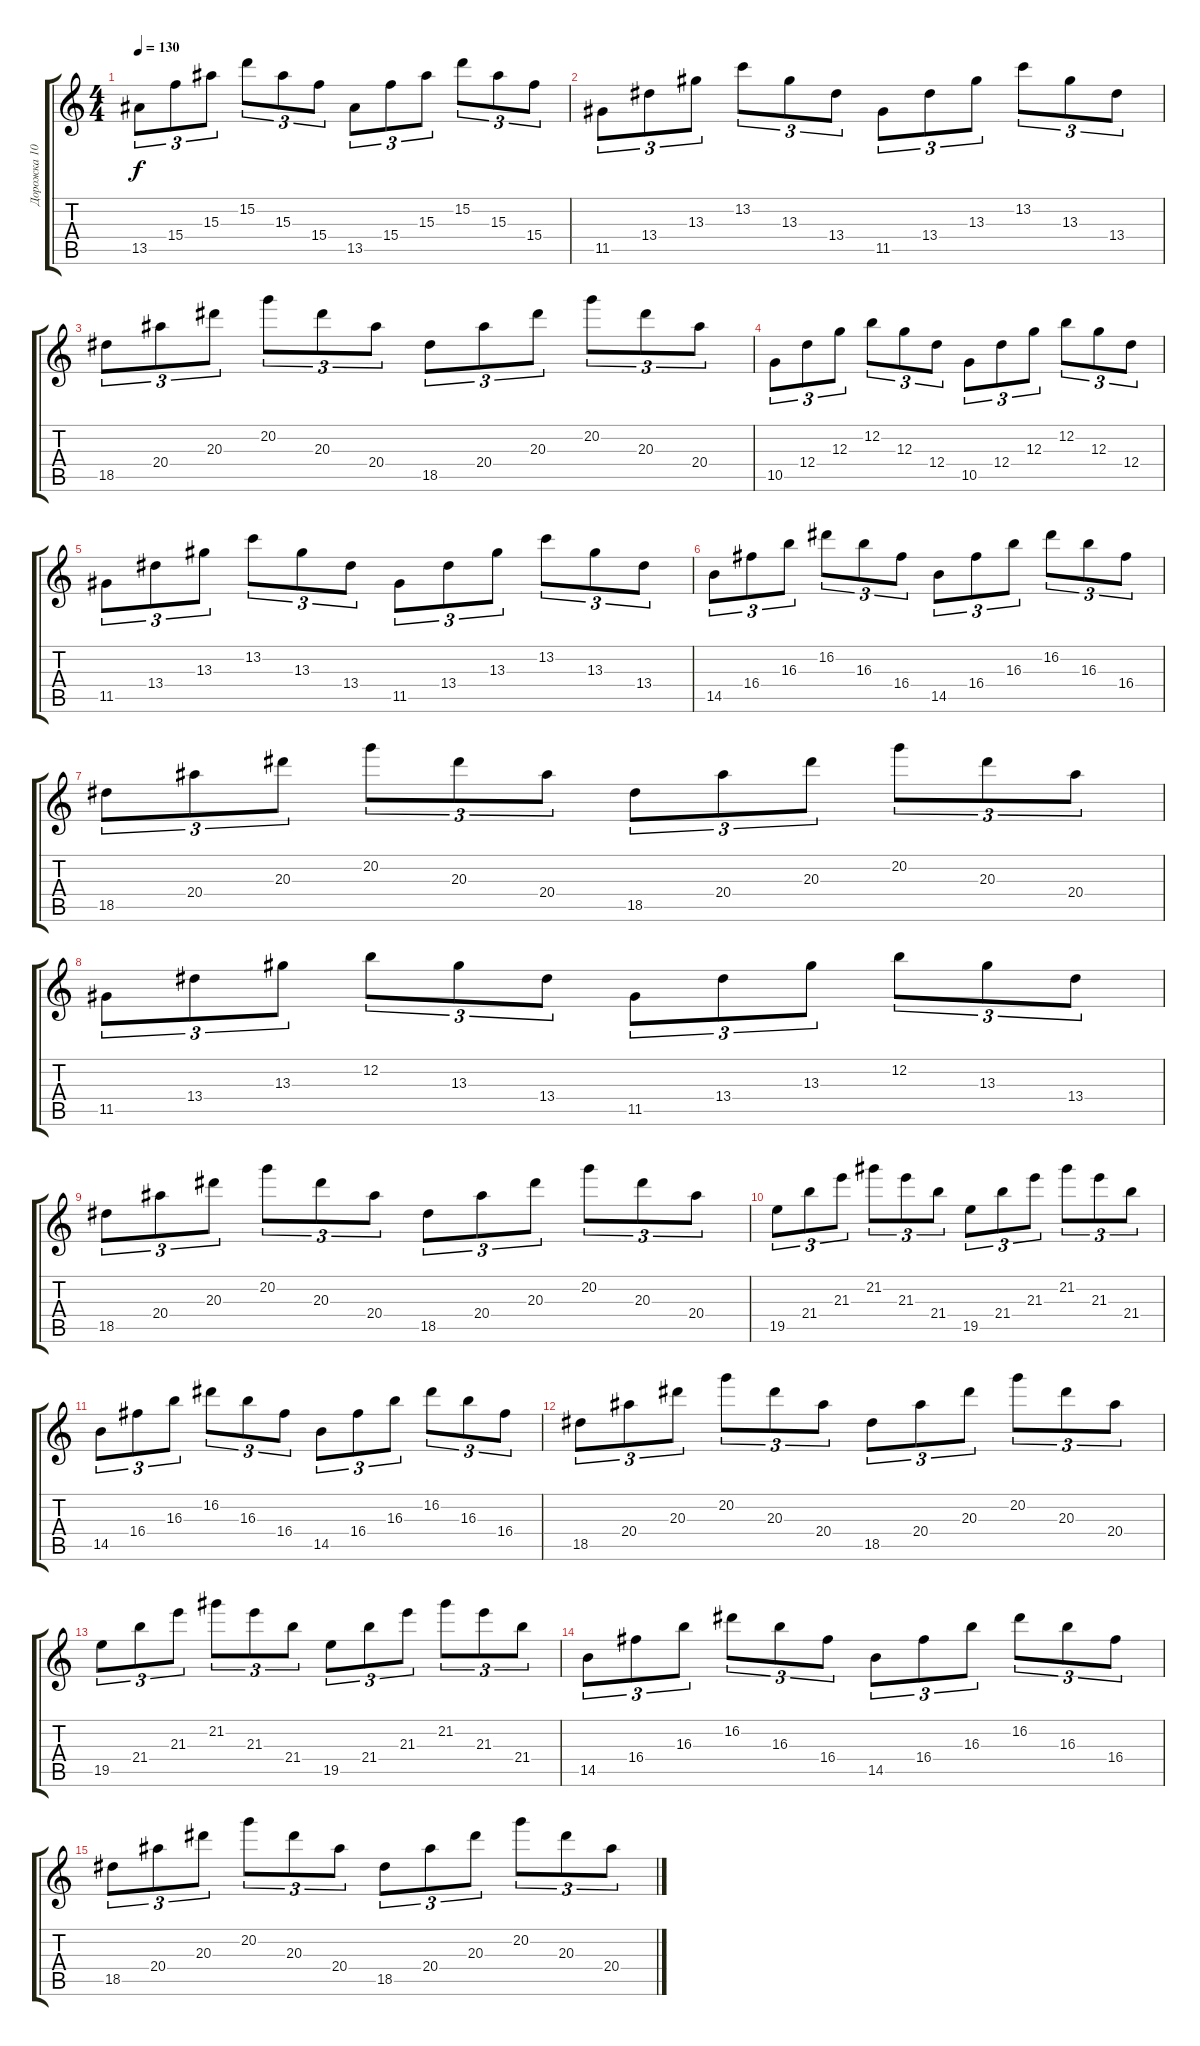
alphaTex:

\track ("Дорожка 10" "Дорожка 10") {instrument electricbasspick}
\staff {score tabs}
\tuning (E4 B3 G3 D3 A2 E2) {hide}
\ts (4 4)
\tempo 130
\clef g2
\ks c
13.5.8{tu (3 2) dy f} 15.4.8{tu (3 2)} 15.3.8{tu (3 2)} 15.2.8{tu (3 2)} 15.3.8{tu (3 2)} 15.4.8{tu (3 2)} 13.5.8{tu (3 2)} 15.4.8{tu (3 2)} 15.3.8{tu (3 2)} 15.2.8{tu (3 2)} 15.3.8{tu (3 2)} 15.4.8{tu (3 2)} |
11.5.8{tu (3 2)} 13.4.8{tu (3 2)} 13.3.8{tu (3 2)} 13.2.8{tu (3 2)} 13.3.8{tu (3 2)} 13.4.8{tu (3 2)} 11.5.8{tu (3 2)} 13.4.8{tu (3 2)} 13.3.8{tu (3 2)} 13.2.8{tu (3 2)} 13.3.8{tu (3 2)} 13.4.8{tu (3 2)} |
18.5.8{tu (3 2)} 20.4.8{tu (3 2)} 20.3.8{tu (3 2)} 20.2.8{tu (3 2)} 20.3.8{tu (3 2)} 20.4.8{tu (3 2)} 18.5.8{tu (3 2)} 20.4.8{tu (3 2)} 20.3.8{tu (3 2)} 20.2.8{tu (3 2)} 20.3.8{tu (3 2)} 20.4.8{tu (3 2)} |
10.5.8{tu (3 2)} 12.4.8{tu (3 2)} 12.3.8{tu (3 2)} 12.2.8{tu (3 2)} 12.3.8{tu (3 2)} 12.4.8{tu (3 2)} 10.5.8{tu (3 2)} 12.4.8{tu (3 2)} 12.3.8{tu (3 2)} 12.2.8{tu (3 2)} 12.3.8{tu (3 2)} 12.4.8{tu (3 2)} |
11.5.8{tu (3 2)} 13.4.8{tu (3 2)} 13.3.8{tu (3 2)} 13.2.8{tu (3 2)} 13.3.8{tu (3 2)} 13.4.8{tu (3 2)} 11.5.8{tu (3 2)} 13.4.8{tu (3 2)} 13.3.8{tu (3 2)} 13.2.8{tu (3 2)} 13.3.8{tu (3 2)} 13.4.8{tu (3 2)} |
14.5.8{tu (3 2)} 16.4.8{tu (3 2)} 16.3.8{tu (3 2)} 16.2.8{tu (3 2)} 16.3.8{tu (3 2)} 16.4.8{tu (3 2)} 14.5.8{tu (3 2)} 16.4.8{tu (3 2)} 16.3.8{tu (3 2)} 16.2.8{tu (3 2)} 16.3.8{tu (3 2)} 16.4.8{tu (3 2)} |
18.5.8{tu (3 2)} 20.4.8{tu (3 2)} 20.3.8{tu (3 2)} 20.2.8{tu (3 2)} 20.3.8{tu (3 2)} 20.4.8{tu (3 2)} 18.5.8{tu (3 2)} 20.4.8{tu (3 2)} 20.3.8{tu (3 2)} 20.2.8{tu (3 2)} 20.3.8{tu (3 2)} 20.4.8{tu (3 2)} |
11.5.8{tu (3 2)} 13.4.8{tu (3 2)} 13.3.8{tu (3 2)} 12.2.8{tu (3 2)} 13.3.8{tu (3 2)} 13.4.8{tu (3 2)} 11.5.8{tu (3 2)} 13.4.8{tu (3 2)} 13.3.8{tu (3 2)} 12.2.8{tu (3 2)} 13.3.8{tu (3 2)} 13.4.8{tu (3 2)} |
18.5.8{tu (3 2)} 20.4.8{tu (3 2)} 20.3.8{tu (3 2)} 20.2.8{tu (3 2)} 20.3.8{tu (3 2)} 20.4.8{tu (3 2)} 18.5.8{tu (3 2)} 20.4.8{tu (3 2)} 20.3.8{tu (3 2)} 20.2.8{tu (3 2)} 20.3.8{tu (3 2)} 20.4.8{tu (3 2)} |
19.5.8{tu (3 2)} 21.4.8{tu (3 2)} 21.3.8{tu (3 2)} 21.2.8{tu (3 2)} 21.3.8{tu (3 2)} 21.4.8{tu (3 2)} 19.5.8{tu (3 2)} 21.4.8{tu (3 2)} 21.3.8{tu (3 2)} 21.2.8{tu (3 2)} 21.3.8{tu (3 2)} 21.4.8{tu (3 2)} |
14.5.8{tu (3 2)} 16.4.8{tu (3 2)} 16.3.8{tu (3 2)} 16.2.8{tu (3 2)} 16.3.8{tu (3 2)} 16.4.8{tu (3 2)} 14.5.8{tu (3 2)} 16.4.8{tu (3 2)} 16.3.8{tu (3 2)} 16.2.8{tu (3 2)} 16.3.8{tu (3 2)} 16.4.8{tu (3 2)} |
18.5.8{tu (3 2)} 20.4.8{tu (3 2)} 20.3.8{tu (3 2)} 20.2.8{tu (3 2)} 20.3.8{tu (3 2)} 20.4.8{tu (3 2)} 18.5.8{tu (3 2)} 20.4.8{tu (3 2)} 20.3.8{tu (3 2)} 20.2.8{tu (3 2)} 20.3.8{tu (3 2)} 20.4.8{tu (3 2)} |
19.5.8{tu (3 2)} 21.4.8{tu (3 2)} 21.3.8{tu (3 2)} 21.2.8{tu (3 2)} 21.3.8{tu (3 2)} 21.4.8{tu (3 2)} 19.5.8{tu (3 2)} 21.4.8{tu (3 2)} 21.3.8{tu (3 2)} 21.2.8{tu (3 2)} 21.3.8{tu (3 2)} 21.4.8{tu (3 2)} |
14.5.8{tu (3 2)} 16.4.8{tu (3 2)} 16.3.8{tu (3 2)} 16.2.8{tu (3 2)} 16.3.8{tu (3 2)} 16.4.8{tu (3 2)} 14.5.8{tu (3 2)} 16.4.8{tu (3 2)} 16.3.8{tu (3 2)} 16.2.8{tu (3 2)} 16.3.8{tu (3 2)} 16.4.8{tu (3 2)} |
18.5.8{tu (3 2)} 20.4.8{tu (3 2)} 20.3.8{tu (3 2)} 20.2.8{tu (3 2)} 20.3.8{tu (3 2)} 20.4.8{tu (3 2)} 18.5.8{tu (3 2)} 20.4.8{tu (3 2)} 20.3.8{tu (3 2)} 20.2.8{tu (3 2)} 20.3.8{tu (3 2)} 20.4.8{tu (3 2)}
